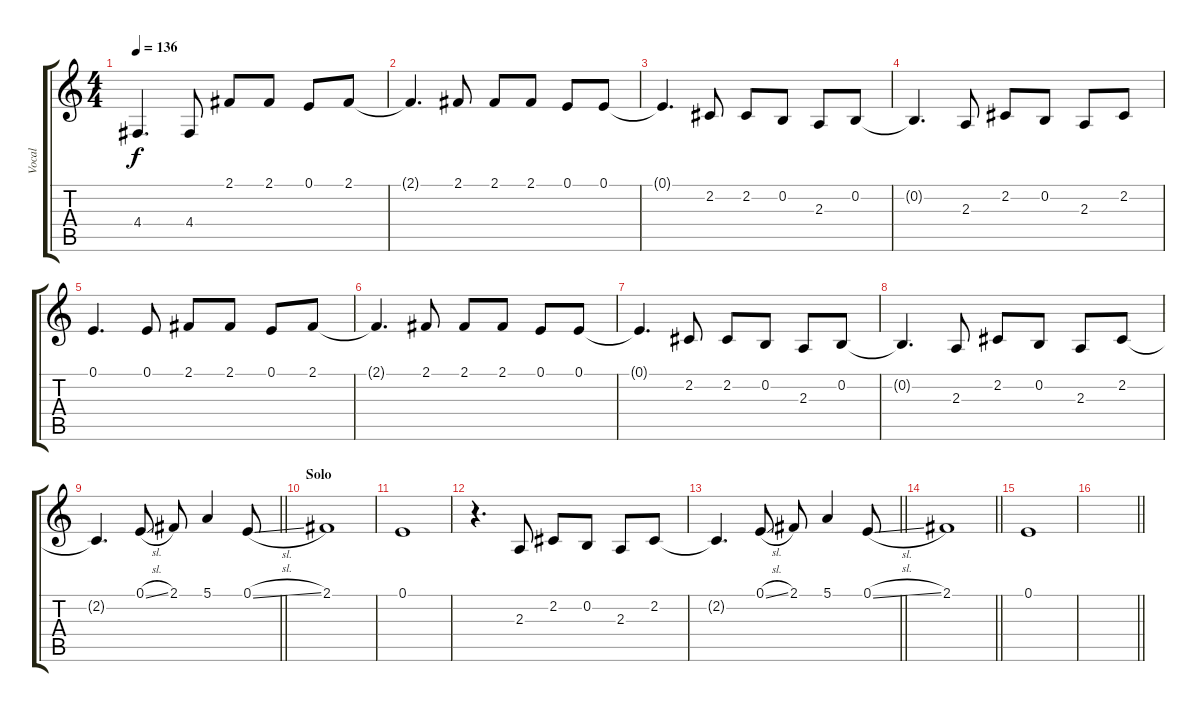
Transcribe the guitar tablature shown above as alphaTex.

\track ("Vocal" "Vocal") {instrument voiceoohs}
\staff {score tabs}
\tuning (E4 B3 G3 D3 A2 E2) {hide}
\ts (4 4)
\tempo 136
\clef g2
\ks c
4.4{t}.4{d dy f} 4.4.8 2.1.8 2.1.8 0.1.8 2.1.8 |
2.1{t}.4{d} 2.1.8 2.1.8 2.1.8 0.1.8 0.1.8 |
0.1{t}.4{d} 2.2.8 2.2.8 0.2.8 2.3.8 0.2.8 |
0.2{t}.4{d} 2.3.8 2.2.8 0.2.8 2.3.8 2.2.8 |
0.1.4{d} 0.1.8 2.1.8 2.1.8 0.1.8 2.1.8 |
2.1{t}.4{d} 2.1.8 2.1.8 2.1.8 0.1.8 0.1.8 |
0.1{t}.4{d} 2.2.8 2.2.8 0.2.8 2.3.8 0.2.8 |
0.2{t}.4{d} 2.3.8 2.2.8 0.2.8 2.3.8 2.2.8 |
\barLineRight lightlight
2.2{t}.4{d} 0.1{sl}.8 2.1.8 5.1.4 0.1{sl}.8 |
\section ("" "Solo")
2.1.1 |
0.1.1 |
r.4{d} 2.3.8 2.2.8 0.2.8 2.3.8 2.2.8 |
\barLineRight lightlight
2.2{t}.4{d} 0.1{sl}.8 2.1.8 5.1.4 0.1{sl}.8 |
\barLineRight lightlight
2.1.1 |
0.1.1 |
\barLineRight lightlight
